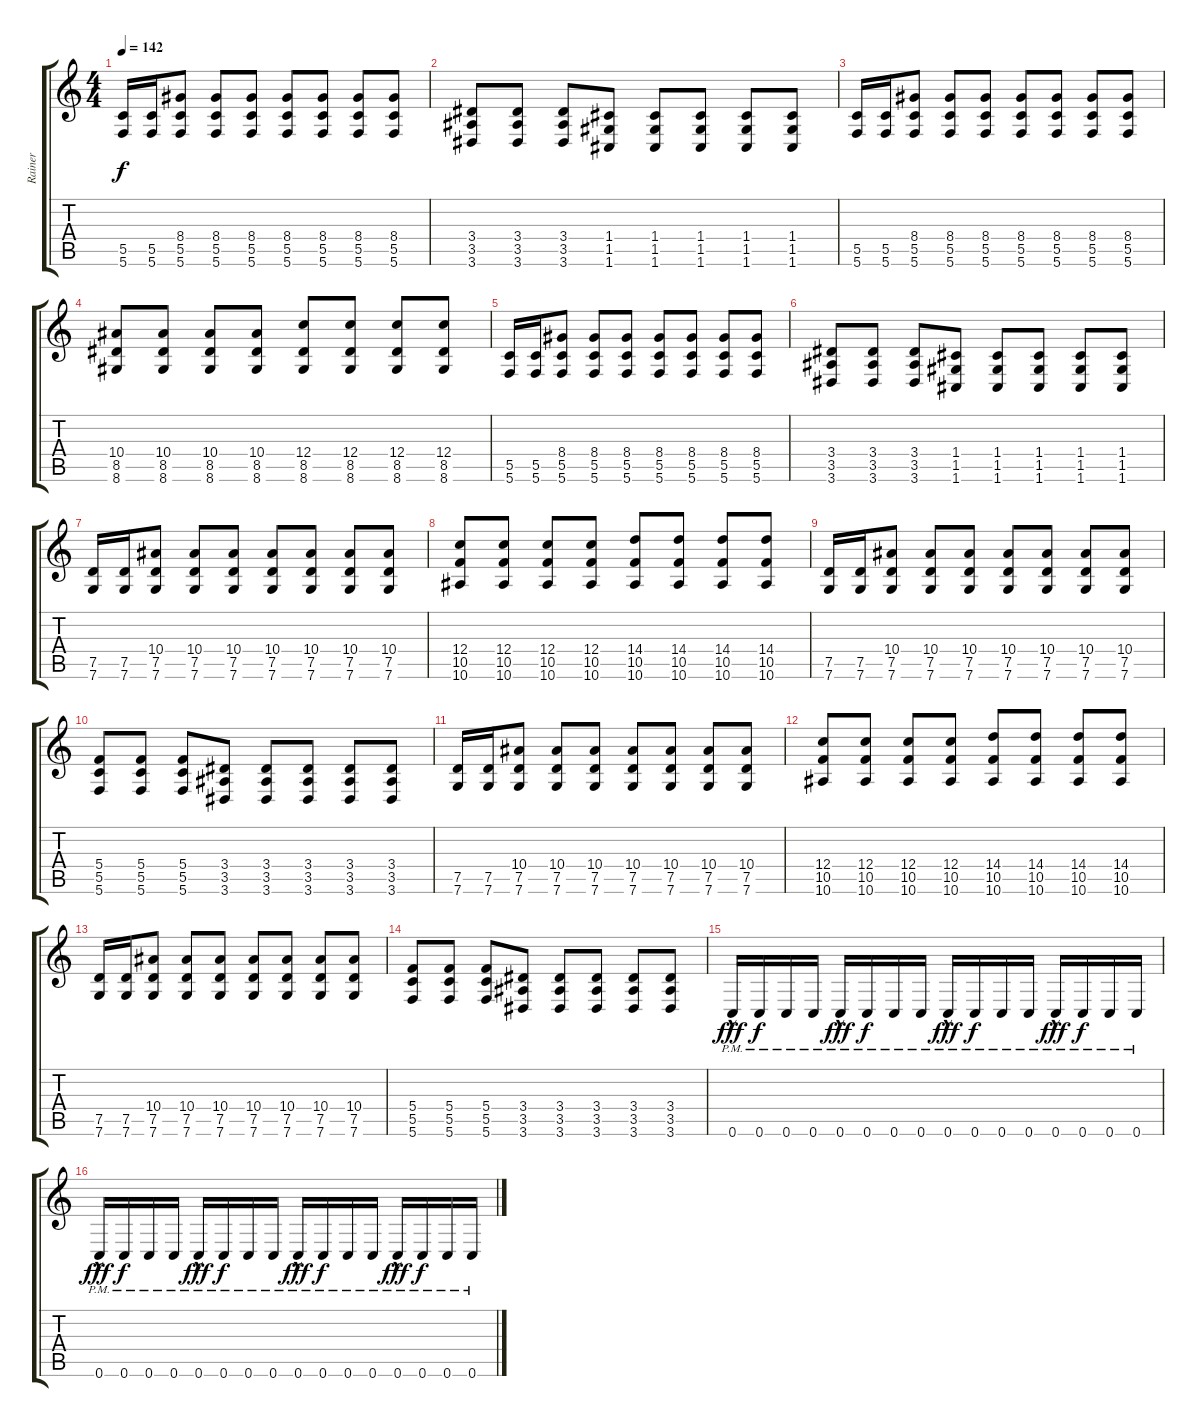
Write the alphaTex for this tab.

\track ("Rainer" "Rainer") {instrument distortionguitar}
\staff {score tabs}
\tuning (D4 A3 F3 C3 G2 C2) {hide}
\ts (4 4)
\tempo 142
\clef g2
\ks c
(5.5 5.6).16{dy f} (5.5 5.6).16 (8.4 5.5 5.6).8 (8.4 5.5 5.6).8 (8.4 5.5 5.6).8 (8.4 5.5 5.6).8 (8.4 5.5 5.6).8 (8.4 5.5 5.6).8 (8.4 5.5 5.6).8 |
(3.4 3.5 3.6).8 (3.4 3.5 3.6).8 (3.4 3.5 3.6).8 (1.4 1.5 1.6).8 (1.4 1.5 1.6).8 (1.4 1.5 1.6).8 (1.4 1.5 1.6).8 (1.4 1.5 1.6).8 |
(5.5 5.6).16 (5.5 5.6).16 (8.4 5.5 5.6).8 (8.4 5.5 5.6).8 (8.4 5.5 5.6).8 (8.4 5.5 5.6).8 (8.4 5.5 5.6).8 (8.4 5.5 5.6).8 (8.4 5.5 5.6).8 |
(10.4 8.5 8.6).8 (10.4 8.5 8.6).8 (10.4 8.5 8.6).8 (10.4 8.5 8.6).8 (12.4 8.5 8.6).8 (12.4 8.5 8.6).8 (12.4 8.5 8.6).8 (12.4 8.5 8.6).8 |
(5.5 5.6).16 (5.5 5.6).16 (8.4 5.5 5.6).8 (8.4 5.5 5.6).8 (8.4 5.5 5.6).8 (8.4 5.5 5.6).8 (8.4 5.5 5.6).8 (8.4 5.5 5.6).8 (8.4 5.5 5.6).8 |
(3.4 3.5 3.6).8 (3.4 3.5 3.6).8 (3.4 3.5 3.6).8 (1.4 1.5 1.6).8 (1.4 1.5 1.6).8 (1.4 1.5 1.6).8 (1.4 1.5 1.6).8 (1.4 1.5 1.6).8 |
(7.5 7.6).16 (7.5 7.6).16 (10.4 7.5 7.6).8 (10.4 7.5 7.6).8 (10.4 7.5 7.6).8 (10.4 7.5 7.6).8 (10.4 7.5 7.6).8 (10.4 7.5 7.6).8 (10.4 7.5 7.6).8 |
(12.4 10.5 10.6).8 (12.4 10.5 10.6).8 (12.4 10.5 10.6).8 (12.4 10.5 10.6).8 (14.4 10.5 10.6).8 (14.4 10.5 10.6).8 (14.4 10.5 10.6).8 (14.4 10.5 10.6).8 |
(7.5 7.6).16 (7.5 7.6).16 (10.4 7.5 7.6).8 (10.4 7.5 7.6).8 (10.4 7.5 7.6).8 (10.4 7.5 7.6).8 (10.4 7.5 7.6).8 (10.4 7.5 7.6).8 (10.4 7.5 7.6).8 |
(5.4 5.5 5.6).8 (5.4 5.5 5.6).8 (5.4 5.5 5.6).8 (3.4 3.5 3.6).8 (3.4 3.5 3.6).8 (3.4 3.5 3.6).8 (3.4 3.5 3.6).8 (3.4 3.5 3.6).8 |
(7.5 7.6).16 (7.5 7.6).16 (10.4 7.5 7.6).8 (10.4 7.5 7.6).8 (10.4 7.5 7.6).8 (10.4 7.5 7.6).8 (10.4 7.5 7.6).8 (10.4 7.5 7.6).8 (10.4 7.5 7.6).8 |
(12.4 10.5 10.6).8 (12.4 10.5 10.6).8 (12.4 10.5 10.6).8 (12.4 10.5 10.6).8 (14.4 10.5 10.6).8 (14.4 10.5 10.6).8 (14.4 10.5 10.6).8 (14.4 10.5 10.6).8 |
(7.5 7.6).16 (7.5 7.6).16 (10.4 7.5 7.6).8 (10.4 7.5 7.6).8 (10.4 7.5 7.6).8 (10.4 7.5 7.6).8 (10.4 7.5 7.6).8 (10.4 7.5 7.6).8 (10.4 7.5 7.6).8 |
(5.4 5.5 5.6).8 (5.4 5.5 5.6).8 (5.4 5.5 5.6).8 (3.4 3.5 3.6).8 (3.4 3.5 3.6).8 (3.4 3.5 3.6).8 (3.4 3.5 3.6).8 (3.4 3.5 3.6).8 |
0.6{hac pm}.16{dy fff} 0.6{pm}.16{dy f} 0.6{pm}.16 0.6{pm}.16 0.6{hac pm}.16{dy fff} 0.6{pm}.16{dy f} 0.6{pm}.16 0.6{pm}.16 0.6{hac pm}.16{dy fff} 0.6{pm}.16{dy f} 0.6{pm}.16 0.6{pm}.16 0.6{hac pm}.16{dy fff} 0.6{pm}.16{dy f} 0.6{pm}.16 0.6{pm}.16 |
0.6{hac pm}.16{dy fff} 0.6{pm}.16{dy f} 0.6{pm}.16 0.6{pm}.16 0.6{hac pm}.16{dy fff} 0.6{pm}.16{dy f} 0.6{pm}.16 0.6{pm}.16 0.6{hac pm}.16{dy fff} 0.6{pm}.16{dy f} 0.6{pm}.16 0.6{pm}.16 0.6{hac pm}.16{dy fff} 0.6{pm}.16{dy f} 0.6{pm}.16 0.6{pm}.16
